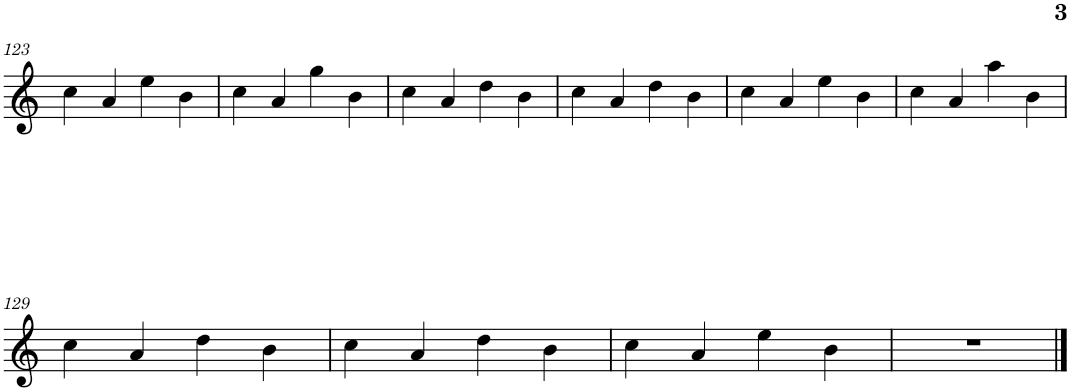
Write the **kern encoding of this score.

**kern
*part1
*staff1
*I"Violoncelo
*I'Vc.
!!LO:PB:g=z
*clefG2
*k[]
*M4/4
=123
4cc\
4a/
4ee\
4b\
=124
4cc\
4a/
4gg\
4b\
=125
4cc\
4a/
4dd\
4b\
=126
4cc\
4a/
4dd\
4b\
=127
4cc\
4a/
4ee\
4b\
=128
4cc\
4a/
4aa\
4b\
!!LO:LB:g=z
=129
4cc\
4a/
4dd\
4b\
=130
4cc\
4a/
4dd\
4b\
=131
4cc\
4a/
4ee\
4b\
=132
1r
==
*-
